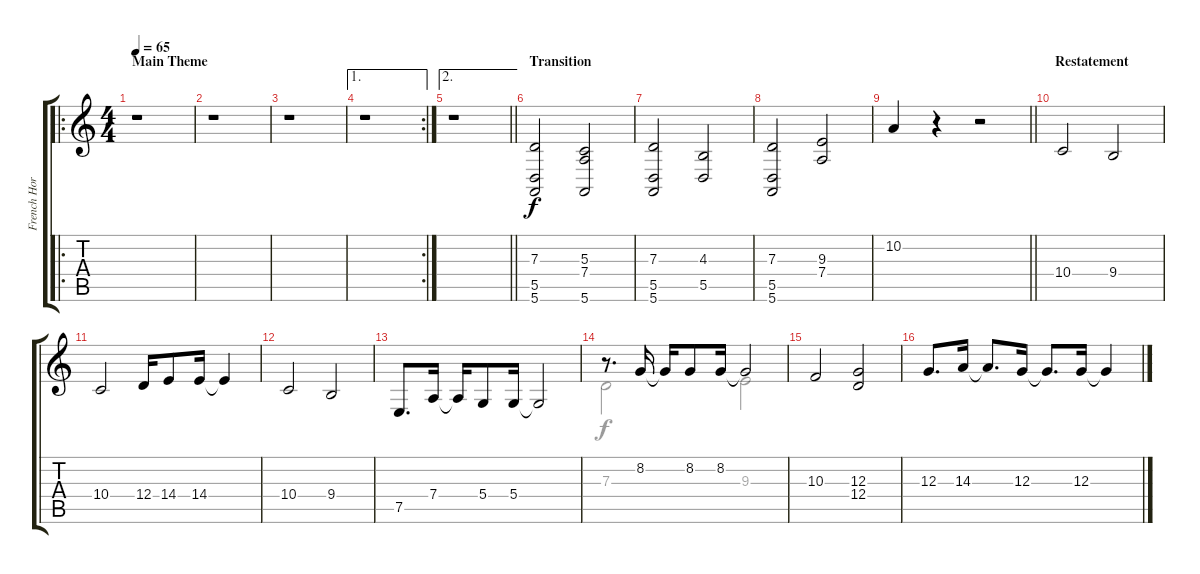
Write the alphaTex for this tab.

\track ("French Horn" "French Hor") {instrument frenchhorn}
\staff {score tabs}
\tuning (E4 B3 G3 D3 A2 E2) {hide}
\voice
\ro
\ts (4 4)
\section ("" "Main Theme")
\tempo 65
\clef g2
\ks c
r.1{dy f instrument frenchhorn} |
r.1 |
r.1 |
\ae 1
\rc 2
r.1 |
\ae 2
\barLineRight lightlight
r.1 |
\section ("" "Transition")
(7.3 5.5 5.6).2 (5.3 7.4 5.6).2 |
(7.3 5.5 5.6).2 (4.3 5.5).2 |
(7.3 5.5 5.6).2 (9.3 7.4).2 |
\barLineRight lightlight
10.2.4 r.4 r.2 |
\section ("" "Restatement")
10.4.2 9.4.2 |
10.4.2 12.4.16 14.4.8 14.4.16 14.4{t}.4 |
10.4.2 9.4.2 |
7.5.8{d} 7.4.16 7.4{t}.16 5.4.8 5.4.16 5.4{t}.2 |
r.8{d} 8.2.16 8.2{t}.16 8.2.8 8.2.16 8.2{t}.2 |
10.3.2 (12.3 12.4).2 |
12.3.8{d} 14.3.16 14.3{t}.8{d} 12.3.16 12.3{t}.8{d} 12.3.16 12.3{t}.4
\voice
\clef g2
\ottava regular
\simile none
\ks c
|
|
|
|
\barLineRight lightlight
|
|
|
|
\barLineRight lightlight
|
|
|
|
|
7.3.2 9.3.2 |
|
